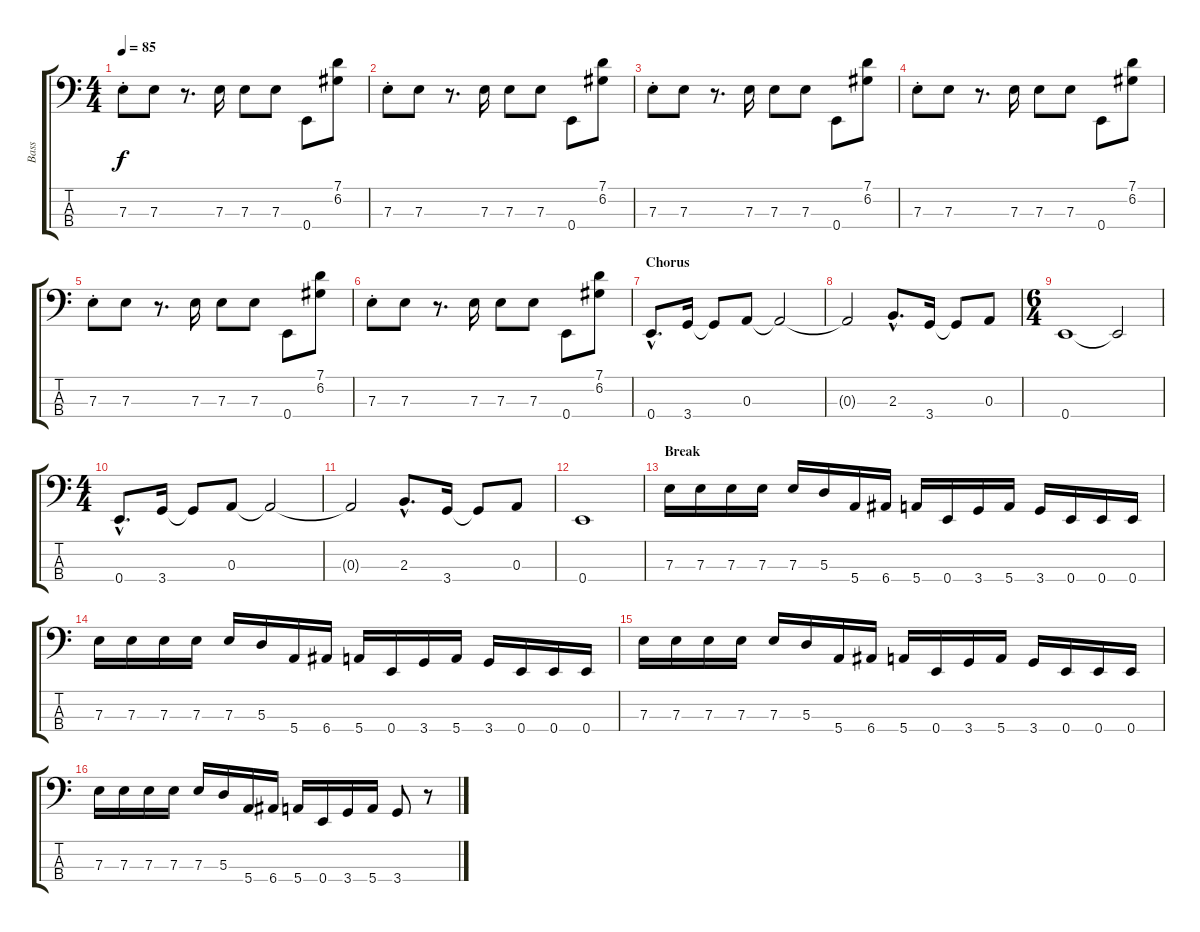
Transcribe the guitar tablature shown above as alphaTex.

\track ("Bass" "Bass") {instrument electricbassfinger}
\staff {score tabs}
\tuning (G2 D2 A1 E1) {hide}
\ts (4 4)
\tempo 85
\clef f4
\ks c
7.3{st}.8{dy f} 7.3.8 r.8{d} 7.3.16 7.3.8 7.3.8 0.4.8 (7.1 6.2).8 |
7.3{st}.8 7.3.8 r.8{d} 7.3.16 7.3.8 7.3.8 0.4.8 (7.1 6.2).8 |
7.3{st}.8 7.3.8 r.8{d} 7.3.16 7.3.8 7.3.8 0.4.8 (7.1 6.2).8 |
7.3{st}.8 7.3.8 r.8{d} 7.3.16 7.3.8 7.3.8 0.4.8 (7.1 6.2).8 |
7.3{st}.8 7.3.8 r.8{d} 7.3.16 7.3.8 7.3.8 0.4.8 (7.1 6.2).8 |
7.3{st}.8 7.3.8 r.8{d} 7.3.16 7.3.8 7.3.8 0.4.8 (7.1 6.2).8 |
\section ("" "Chorus")
0.4{hac}.8{d} 3.4.16 3.4{t}.8 0.3.8 0.3{t}.2 |
0.3{t}.2 2.3{hac}.8{d} 3.4.16 3.4{t}.8 0.3.8 |
\ts (6 4)
0.4.1 0.4{t}.2 |
\ts (4 4)
0.4{hac}.8{d} 3.4.16 3.4{t}.8 0.3.8 0.3{t}.2 |
0.3{t}.2 2.3{hac}.8{d} 3.4.16 3.4{t}.8 0.3.8 |
0.4.1 |
\section ("" "Break")
7.3.16 7.3.16 7.3.16 7.3.16 7.3.16 5.3.16 5.4.16 6.4.16 5.4.16 0.4.16 3.4.16 5.4.16 3.4.16 0.4.16 0.4.16 0.4.16 |
7.3.16 7.3.16 7.3.16 7.3.16 7.3.16 5.3.16 5.4.16 6.4.16 5.4.16 0.4.16 3.4.16 5.4.16 3.4.16 0.4.16 0.4.16 0.4.16 |
7.3.16 7.3.16 7.3.16 7.3.16 7.3.16 5.3.16 5.4.16 6.4.16 5.4.16 0.4.16 3.4.16 5.4.16 3.4.16 0.4.16 0.4.16 0.4.16 |
7.3.16 7.3.16 7.3.16 7.3.16 7.3.16 5.3.16 5.4.16 6.4.16 5.4.16 0.4.16 3.4.16 5.4.16 3.4.8 r.8
